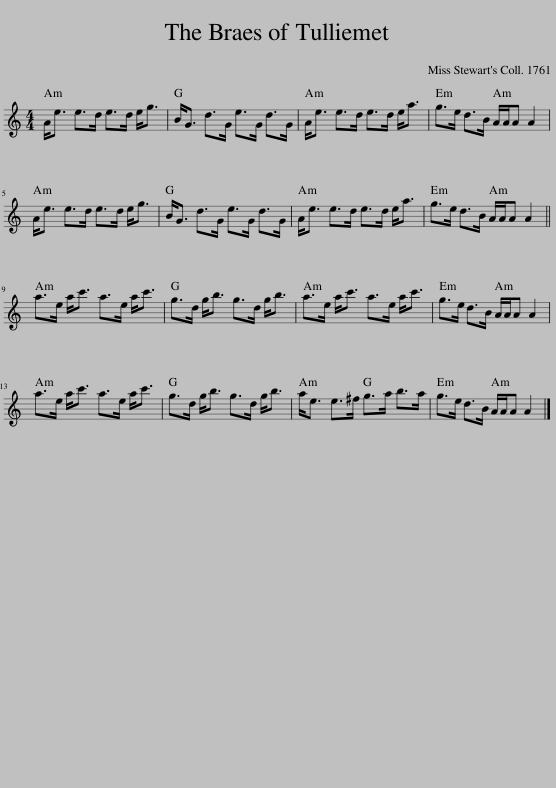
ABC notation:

X:1
L:1/8
M:4/4
I:linebreak $
K:C
V:1 treble
V:1
 A<e e>d e>d e<g | B<G d>G e>G d>G | A<e e>d e>d e<a | g>e d>B A/A/A A2 |$ A<e e>d e>d e<g | %5
 B<G d>G e>G d>G | A<e e>d e>d e<a | g>e d>B A/A/A A2 ||$ a>e a<c' a>e a<c' | g>d g<b g>d g<b | %10
 a>e a<c' a>e a<c' | g>e d>B A/A/A A2 |$ a>e a<c' a>e a<c' | g>d g<b g>d g<b | a<e e>^f g>a b>a | %15
 g>e d>B A/A/A A2 |] %16
